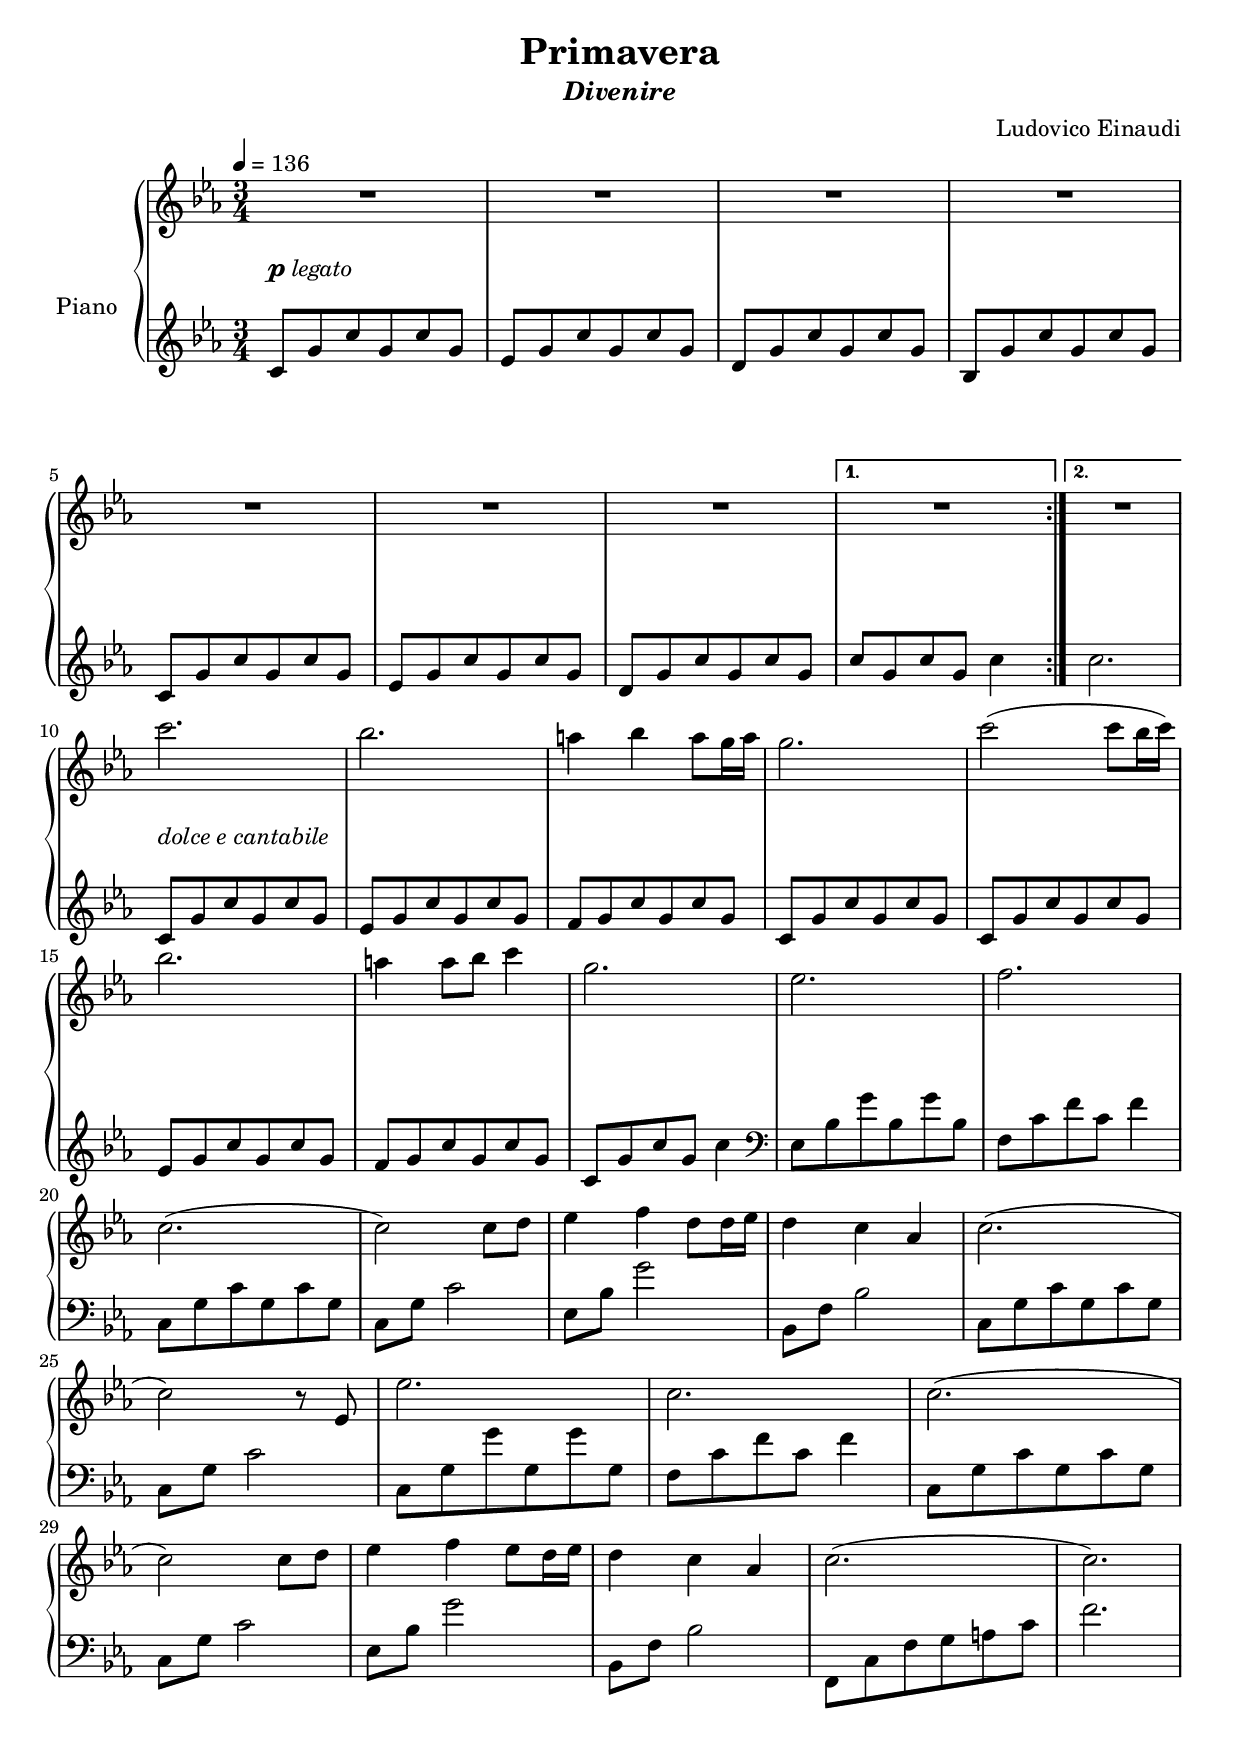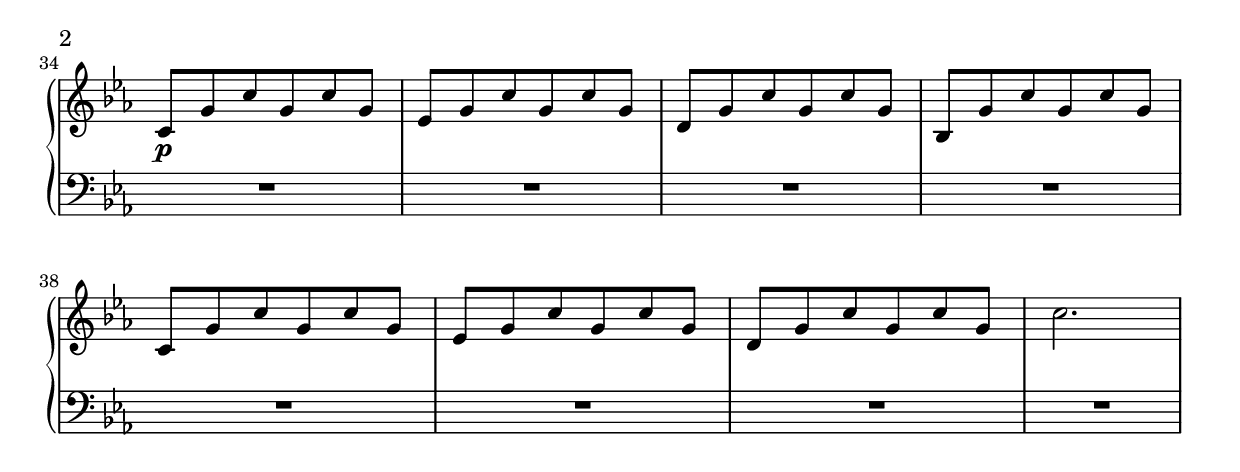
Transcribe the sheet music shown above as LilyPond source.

\version "2.12.2"

\header {
  title = "Primavera"
  subtitle = \markup { \italic "Divenire" }
  composer = "Ludovico Einaudi"
}

global = {
  \tempo 4 = 136
  \key c \minor
  \time 3/4
  \numericTimeSignature
}

upper = \relative c'' {
  \clef treble
  R2.*9

  c'2.
  bes2.
  a4 bes a8 g16 a
  g2.
  c2( c8 bes16 c16)

  bes2.
  a4 a8 bes c4
  g2.
  es2.
  f2.

  c2.(
  c2) c8 d
  es4 f d8 d16 es
  d4 c as
  c2.(

  c2) r8 es,
  es'2.
  c2.
  c2.(

  c2) c8 d
  es4 f es8 d16 es
  d4 c as
  c2.(
  c2.)

  c,8-\p g' c g c g
  es g c g c g
  d g c g c g
  bes, g' c g c g
  \break

  c, g' c g c g
  es g c g c g
  d g c g c g
  c2.
  \break
}

lower = \relative c' {
  \clef treble
  \repeat volta 2 {
    c8 g' c g c g
    es g c g c g
    d g c g c g
    bes, g' c g c g
    \break

    c, g' c g c g
    es g c g c g
    d g c g c g
  }
  \alternative {
    { c g c g c4 }
    { c2. }
  }
  \break

  c,8
  g' c g c g
  es g c g c g
  f g c g c g
  c, g' c g c g
  c, g' c g c g
  \break

  es g c g c g
  f g c g c g
  c, g' c g c4
  \clef bass
  es,,8 bes' g' bes, g' bes,
  f c' f c f4
  \break

  c,8 g' c g c g
  c, g' c2
  es,8 bes' g'2
  bes,,8 f' bes2
  c,8 g' c g c g
  \break

  c, g' c2
  c,8 g' g' g, g' g,
  f c' f c f4
  c,8 g' c g c g
  \break

  c, g' c2
  es,8 bes' g'2
  bes,,8 f' bes2
  f,8 c' f g a c
  f2.
  \break

  R2.*8
}

dynamics = {
  s2.*9-\markup { \dynamic "p" \italic "legato" }
  s2.*8-\markup { \italic "dolce e cantabile" }
  s2.\mp
}

pedal = {
}

\score {
  \new PianoStaff = "PianoStaff_pf" <<
    \set PianoStaff.instrumentName = #"Piano"
    \new Staff = "Staff_pfUpper" << \global \upper >>
    \new Dynamics = "Dynamics_pf" \dynamics
    \new Staff = "Staff_pfLower" << \global \lower >>
    \new Dynamics = "pedal" \pedal
  >>

  \layout {
    % define Dynamics context
    \context {
      \type "Engraver_group"
      \name Dynamics
      \alias Voice
      \consists "Output_property_engraver"
      \consists "Piano_pedal_engraver"
      \consists "Script_engraver"
      \consists "New_dynamic_engraver"
      \consists "Dynamic_align_engraver"
      \consists "Text_engraver"
      \consists "Skip_event_swallow_translator"
      \consists "Axis_group_engraver"

      % keep spanners and text in the middle
      \override DynamicLineSpanner #'Y-offset = #0
      \override TextScript #'Y-offset = #-0.5

      \override TextScript #'font-shape = #'italic
      \override VerticalAxisGroup #'minimum-Y-extent = #'(-1 . 1)
      \override DynamicText #'extra-spacing-width = #'(0 . 0)

      % XXX: this seems to have no effect, so hairpins are still not
      % padded enough
      \override Hairpin #'bound-padding = #2.0
    }
    % modify PianoStaff context to accept Dynamics context
    \context {
      \PianoStaff
      \accepts Dynamics
    }
  }
}

\score {
  \unfoldRepeats {
    \new PianoStaff = "PianoStaff_pf" <<
      \new Staff = "Staff_pfUpper" << \global \upper \dynamics \pedal >>
      \new Staff = "Staff_pfLower" << \global \lower \dynamics \pedal >>
    >>
  }
  \midi {
    % the following is a workaround to prevent multiple voices from being
    % lumped into the same channel, which would inhibit overlapping notes
    \context {
      \Staff \remove "Staff_performer"
    }
    \context {
      \Voice \consists "Staff_performer"
    }
  }
}
